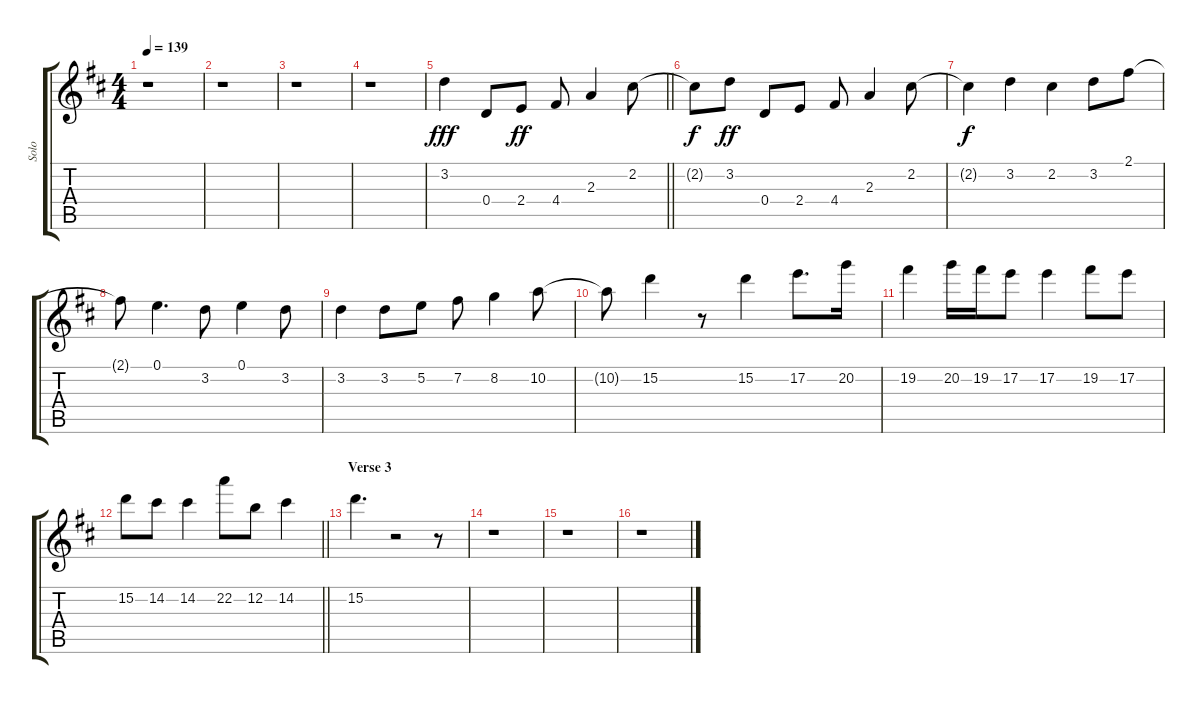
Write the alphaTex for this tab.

\track ("Solo" "Solo") {instrument distortionguitar}
\staff {score tabs}
\tuning (E4 B3 G3 D3 A2 E2) {hide}
\ts (4 4)
\tempo 139
\clef g2
\ks d
r.1{dy fff} |
r.1 |
r.1 |
r.1 |
\barLineRight lightlight
3.2.4 0.4.8 2.4.8{dy ff} 4.4.8 2.3.4 2.2.8 |
2.2{t}.8{dy f} 3.2.8{dy ff} 0.4.8 2.4.8 4.4.8 2.3.4 2.2.8 |
2.2{t}.4{dy f} 3.2.4 2.2.4 3.2.8 2.1.8 |
2.1{t}.8 0.1.4{d} 3.2.8 0.1.4 3.2.8 |
3.2.4 3.2.8 5.2.8 7.2.8 8.2.4 10.2.8 |
10.2{t}.8 15.2.4 r.8 15.2.4 17.2.8{d} 20.2.16 |
19.2.4 20.2.16 19.2.16 17.2.8 17.2.4 19.2.8 17.2.8 |
\barLineRight lightlight
15.2.8 14.2.8 14.2.4 22.2.8 12.2.8 14.2.4 |
\section ("" "Verse 3")
15.2.4{d} r.2 r.8 |
r.1 |
r.1 |
r.1
